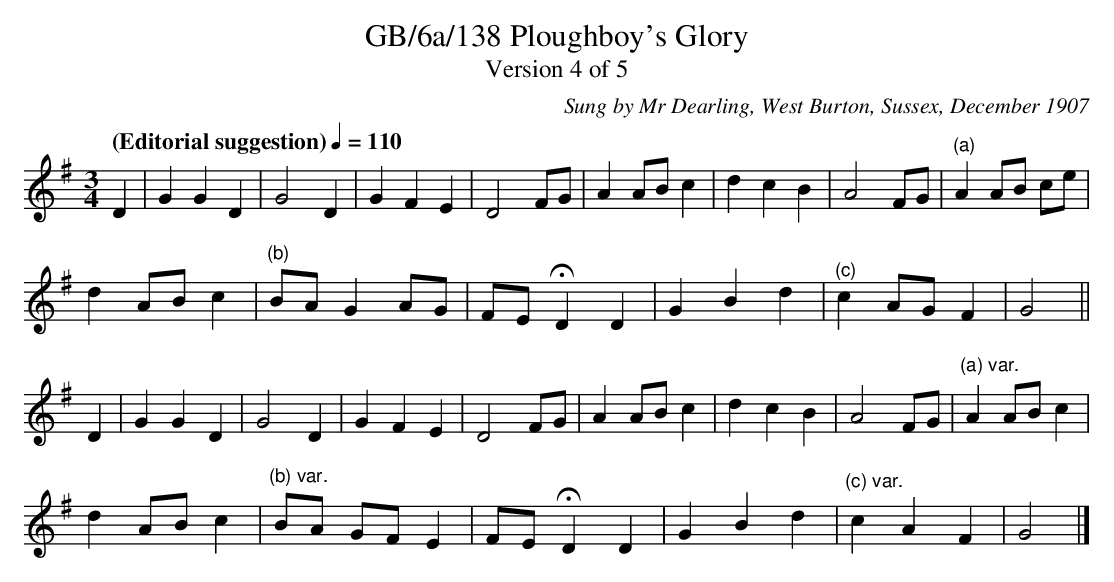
X:1
T:GB/6a/138 Ploughboy's Glory
T:Version 4 of 5
C:Sung by Mr Dearling, West Burton, Sussex, December 1907
M:3/4
L:1/8
Q:"(Editorial suggestion)" 1/4=110
K:G
D2 | G2 G2 D2 | G4 D2 | G2 F2 E2 | D4 FG | A2 AB c2 | d2 c2 B2 | A4 FG | "^(a)" A2 AB ce |
d2 AB c2 | "^(b)" BA G2 AG | FE HD2 D2 | G2 B2 d2 | "^(c)" c2 AG F2 | G4 ||
D2 | G2 G2 D2 | G4 D2 | G2 F2 E2 | D4 FG | A2 AB c2 | d2 c2 B2 | A4 FG | "^(a) var." A2 AB c2 |
d2 AB c2 | "^(b) var." BA GF E2 | FE HD2 D2 | G2 B2 d2 | "^(c) var." c2 A2 F2 | G4 |]
